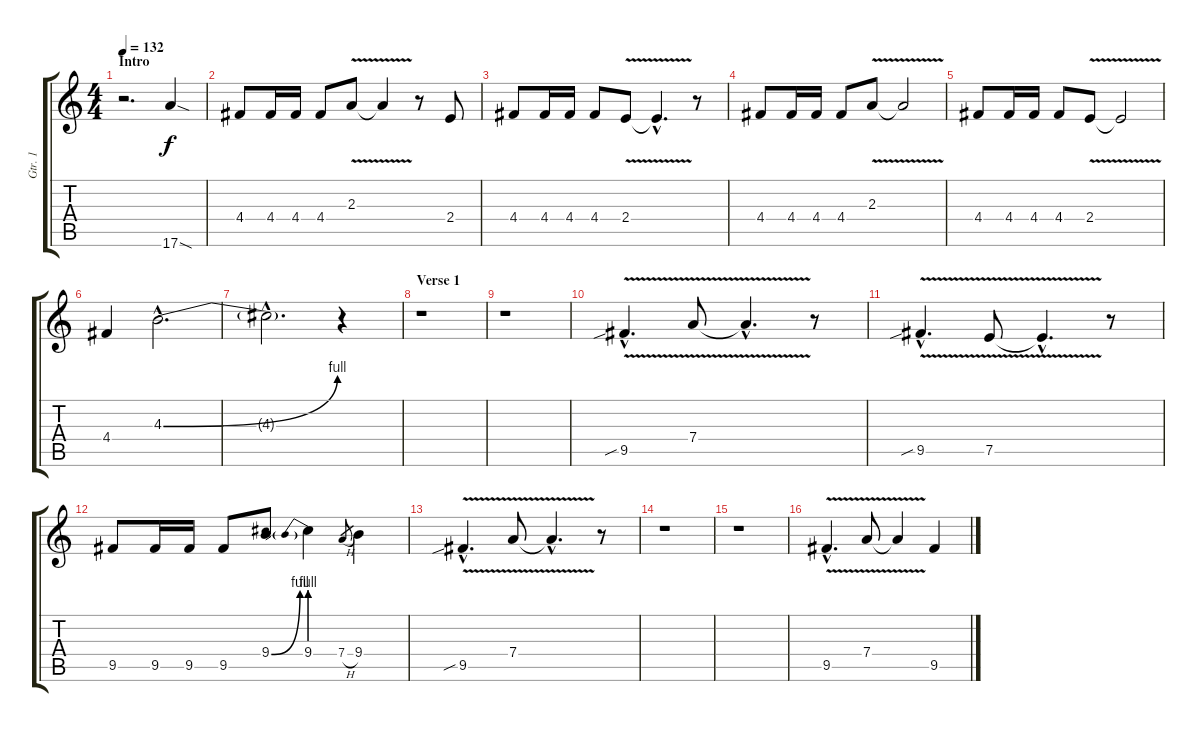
\track ("Gtr. 1" "Gtr. 1") {instrument overdrivenguitar}
\staff {score tabs}
\tuning (E4 B3 G3 D3 A2 E2) {hide}
\ts (4 4)
\section ("" "Intro")
\tempo 132
\clef g2
\ks c
r.2{d dy f instrument overdrivenguitar} 17.6{sod}.4 |
4.4.8 4.4.16 4.4.16 4.4.8 2.3{v}.8 2.3{t}.4 r.8 2.4.8 |
4.4.8 4.4.16 4.4.16 4.4.8 2.4{v}.8 2.4{hac t}.4{d} r.8 |
4.4.8 4.4.16 4.4.16 4.4.8 2.3{v}.8 2.3{t}.2 |
4.4.8 4.4.16 4.4.16 4.4.8 2.4{v}.8 2.4{t}.2 |
4.4.4 4.3{be (bend 0 0 60 4) hac}.2{d} |
4.3{hac t}.2{d} r.4 |
\section ("" "Verse 1")
r.1 |
r.1 |
9.5{v sib hac}.4{d} 7.4{v}.8 7.4{hac t}.4{d} r.8 |
9.5{v sib hac}.4{d} 7.5{v}.8 7.5{hac t}.4{d} r.8 |
9.5.8 9.5.16 9.5.16 9.5.8 9.4{be (bend 0 0 60 4)}.8 9.4{be (prebend 0 4 60 4)}.4 7.4{h}.8{gr} 9.4.4 |
9.5{v sib hac}.4{d} 7.4{v}.8 7.4{hac t}.4{d} r.8 |
r.1 |
r.1 |
9.5{v hac}.4{d} 7.4{v}.8 7.4{t}.4 9.5.4
